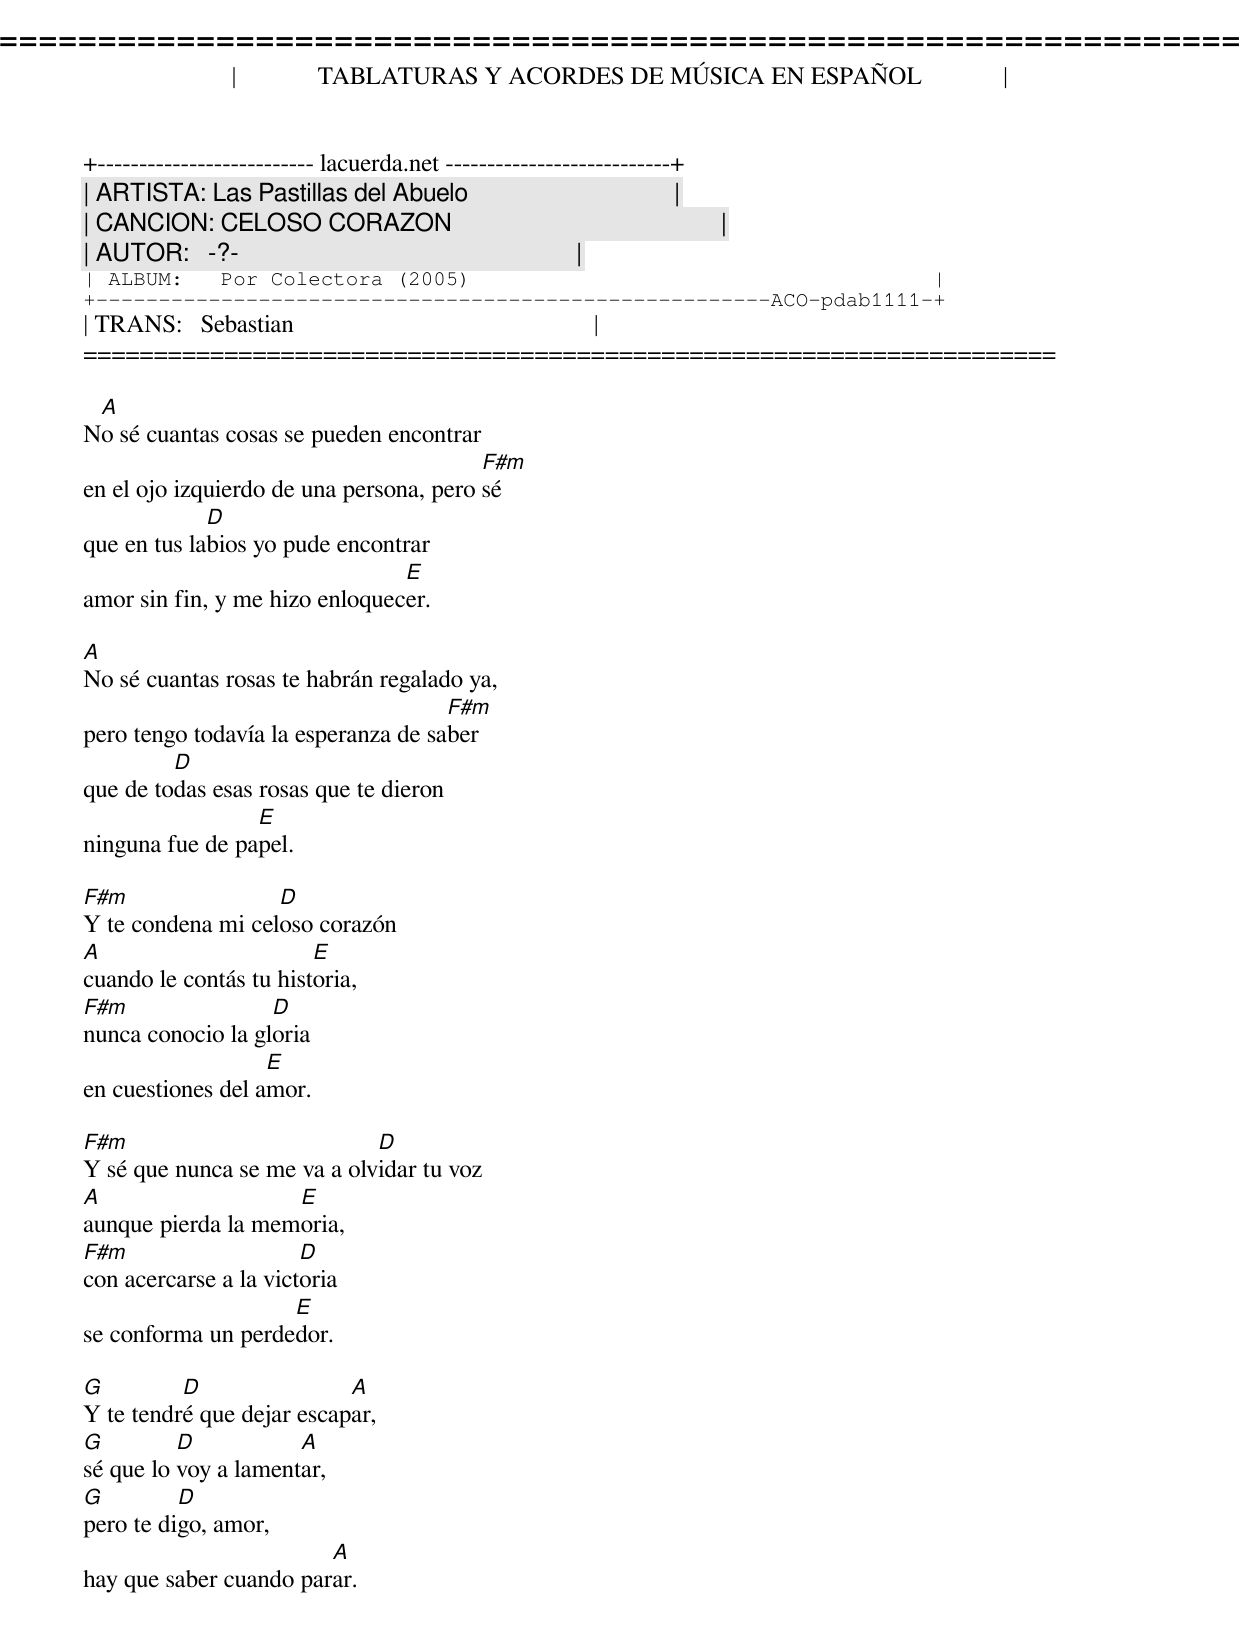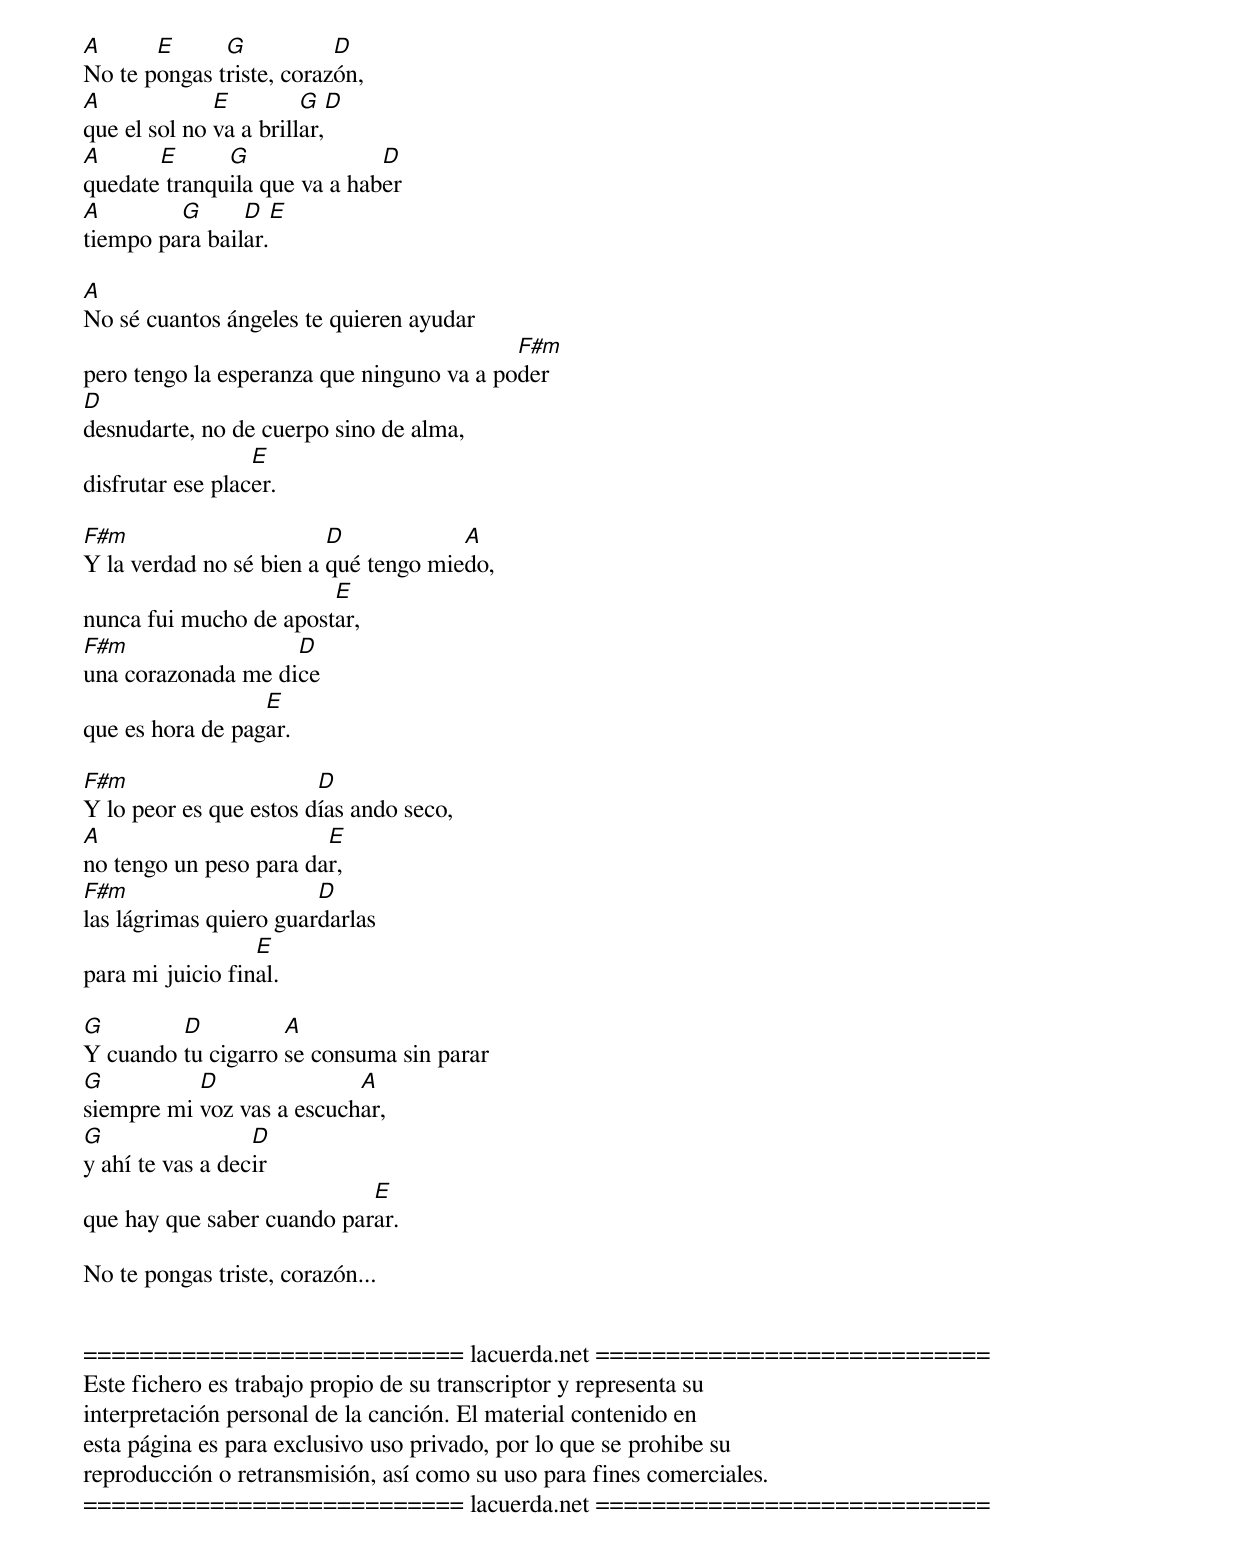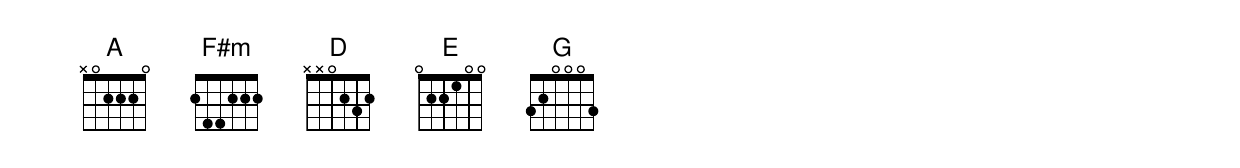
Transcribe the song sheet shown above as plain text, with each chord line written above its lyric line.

=====================================================================
|             TABLATURAS Y ACORDES DE MÚSICA EN ESPAÑOL             |
+-------------------------- lacuerda.net ---------------------------+
| ARTISTA: Las Pastillas del Abuelo                                 |
| CANCION: CELOSO CORAZON                                           |
| AUTOR:   -?-                                                      |
| ALBUM:   Por Colectora (2005)                                     |
+------------------------------------------------------ACO-pdab1111-+
| TRANS:   Sebastian                                                |
=====================================================================

 A
No sé cuantas cosas se pueden encontrar
                                         F#m
en el ojo izquierdo de una persona, pero sé
             D
que en tus labios yo pude encontrar
                                E
amor sin fin, y me hizo enloquecer.

A
No sé cuantas rosas te habrán regalado ya,
                                     F#m
pero tengo todavía la esperanza de saber
         D
que de todas esas rosas que te dieron
                 E
ninguna fue de papel.

F#m                D
Y te condena mi celoso corazón
A                       E
cuando le contás tu historia,
F#m                D
nunca conocio la gloria
                   E
en cuestiones del amor.

F#m                          D
Y sé que nunca se me va a olvidar tu voz
A                   E
aunque pierda la memoria,
F#m                    D
con acercarse a la victoria
                    E
se conforma un perdedor.

G         D                A
Y te tendré que dejar escapar,
G         D           A
sé que lo voy a lamentar,
G         D
pero te digo, amor,
                        A
hay que saber cuando parar.

A      E      G           D
No te pongas triste, corazón,
A             E         G      D
que el sol no va a brillar,
A      E      G               D
quedate tranquila que va a haber
A        G      D     E
tiempo para bailar.

A
No sé cuantos ángeles te quieren ayudar
                                           F#m
pero tengo la esperanza que ninguno va a poder
D
desnudarte, no de cuerpo sino de alma,
                  E
disfrutar ese placer.

F#m                      D            A
Y la verdad no sé bien a qué tengo miedo,
                        E
nunca fui mucho de apostar,
F#m                 D
una corazonada me dice
                  E
que es hora de pagar.

F#m                     D
Y lo peor es que estos días ando seco,
A                       E
no tengo un peso para dar,
F#m                     D
las lágrimas quiero guardarlas
                  E
para mi juicio final.

G        D          A
Y cuando tu cigarro se consuma sin parar
G          D               A
siempre mi voz vas a escuchar,
G                 D
y ahí te vas a decir
                            E
que hay que saber cuando parar.

No te pongas triste, corazón...


=========================== lacuerda.net ============================
Este fichero es trabajo propio de su transcriptor y representa su
interpretación personal de la canción. El material contenido en
esta página es para exclusivo uso privado, por lo que se prohibe su
reproducción o retransmisión, así como su uso para fines comerciales.
=========================== lacuerda.net ============================
